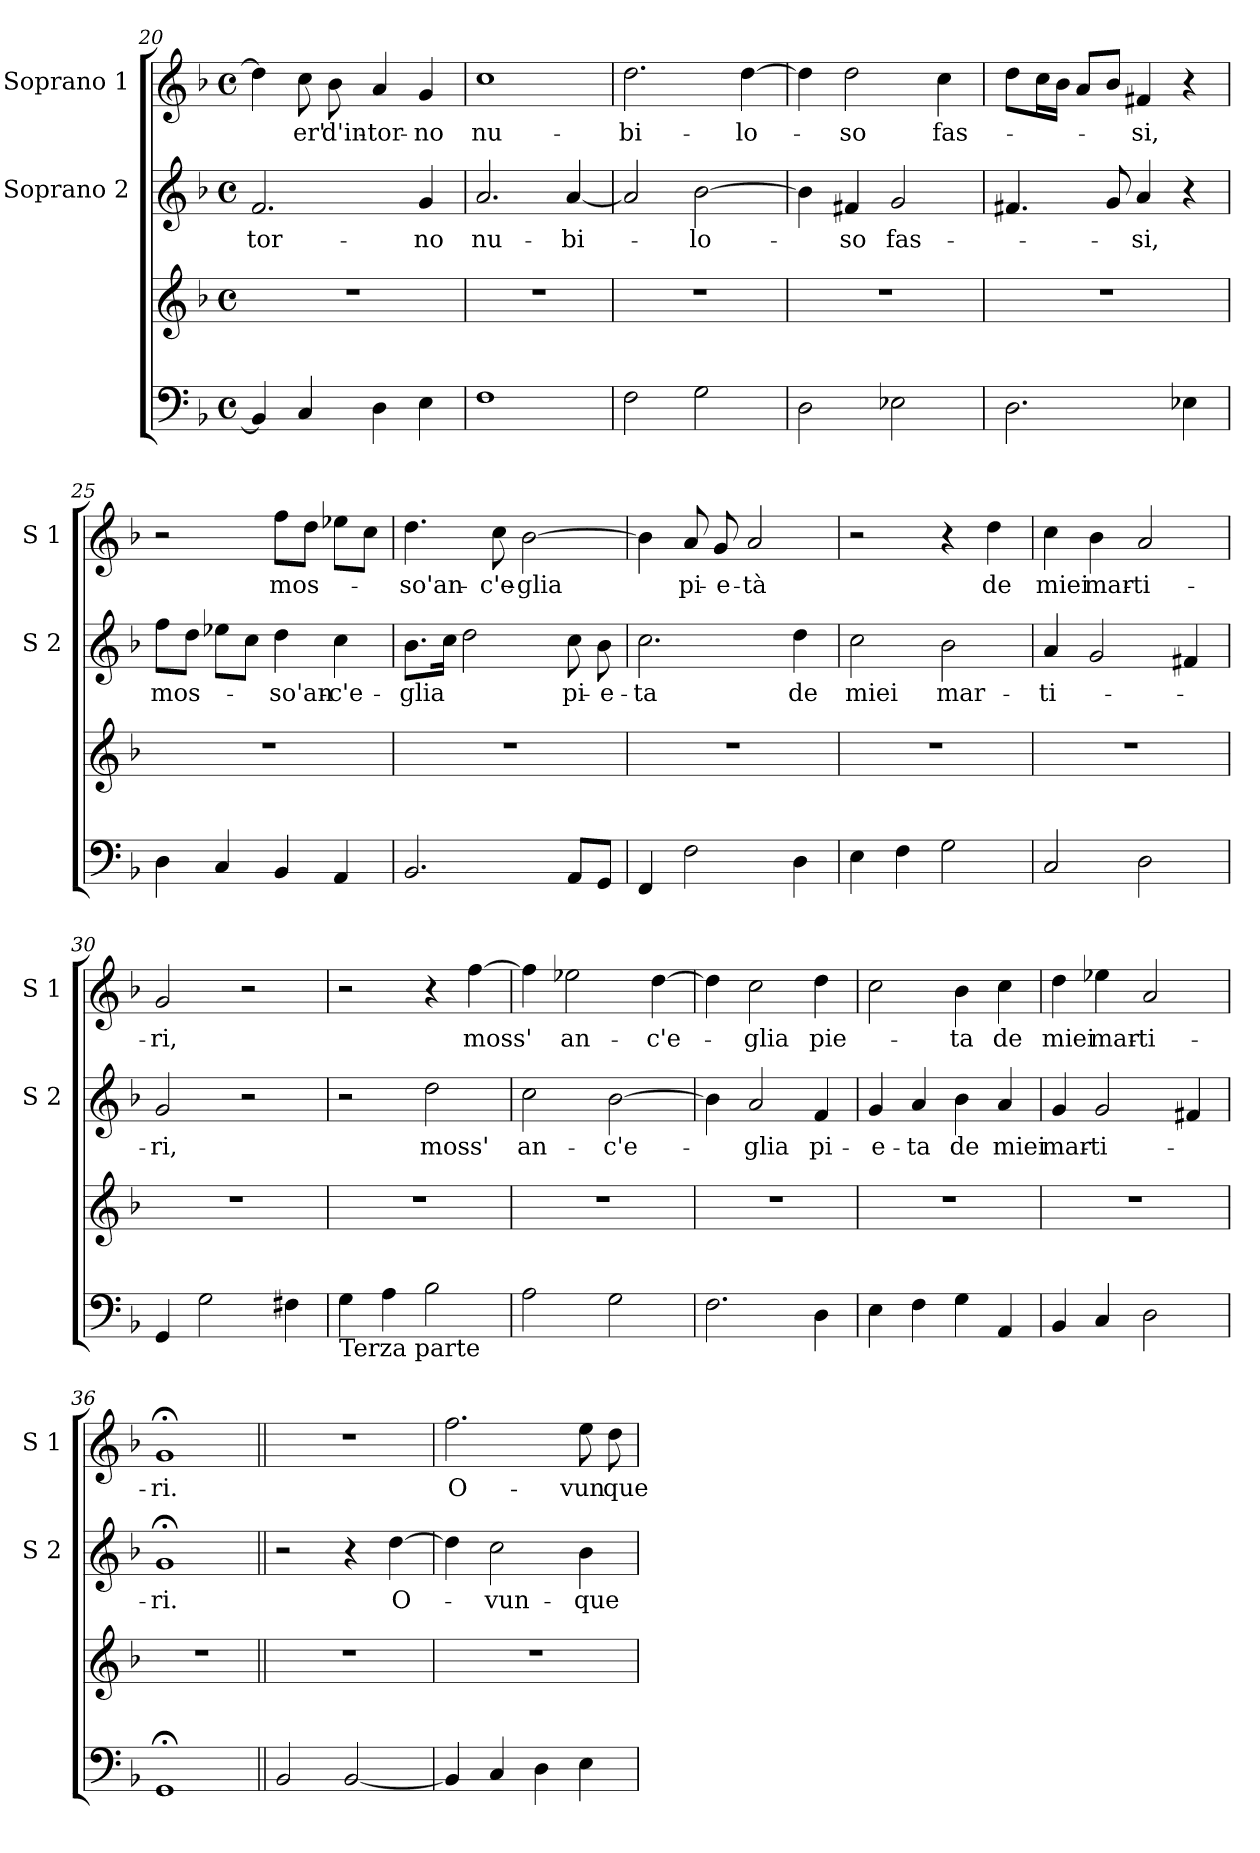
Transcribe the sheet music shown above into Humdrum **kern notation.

**kern	**kern	**kern	**text	**kern	**text
*part3	*part3	*part2	*part2	*part1	*part1
*staff4	*staff3	*staff2	*staff2	*staff1	*staff1
*	*	*I"Soprano 2	*	*I"Soprano 1	*
*	*	*I'S 2	*	*I'S 1	*
*clefF4	*clefG2	*clefG2	*	*clefG2	*
*k[b-]	*k[b-]	*k[b-]	*	*k[b-]	*
*F:	*F:	*F:	*	*F:	*
*M4/4	*M4/4	*M4/4	*	*M4/4	*
*met(c)	*met(c)	*met(c)	*	*met(c)	*
=20	=20	=20	=20	=20	=20
!	!	!	!LO:LY:b	!	!
4BB-/]	1r	2.f/	-tor-	4dd\]	.
!	!	!	!	!	!LO:LY:b
4C/	.	.	.	8cc\	-er'
!	!	!	!	!	!LO:LY:b
.	.	.	.	8b-\	d'in-
!	!	!	!	!	!LO:LY:b
4D\	.	.	.	4a/	-tor-
!	!	!	!LO:LY:b	!	!LO:LY:b
4E\	.	4g/	-no	4g/	-no
=21	=21	=21	=21	=21	=21
!	!	!	!LO:LY:b	!	!LO:LY:b
1F	1r	2.a/	nu-	1cc	nu-
!	!	!	!LO:LY:b	!	!
.	.	[4a/	-bi-	.	.
=22	=22	=22	=22	=22	=22
!	!	!	!	!	!LO:LY:b
2F\	1r	2a/]	.	2.dd\	-bi-
!	!	!	!LO:LY:b	!	!
2G\	.	[2b-\	-lo-	.	.
!	!	!	!	!	!LO:LY:b
.	.	.	.	[4dd\	-lo-
=23	=23	=23	=23	=23	=23
2D\	1r	4b-\]	.	4dd\]	.
!	!	!	!LO:LY:b	!	!LO:LY:b
.	.	4f#X/	-so	2dd\	-so
!	!	!	!LO:LY:b	!	!
2E-X\	.	2g/	fas-	.	.
!	!	!	!	!	!LO:LY:b
.	.	.	.	4cc\	fas-
=24	=24	=24	=24	=24	=24
2.D\	1r	4.f#X/	.	8dd\L	.
.	.	.	.	16cc\L	.
.	.	.	.	16b-\JJ	.
.	.	.	.	8a/L	.
.	.	8g/	.	8b-/J	.
!	!	!	!LO:LY:b	!	!LO:LY:b
.	.	4a/	-si,	4f#X/	-si,
4E-X\	.	4r	.	4r	.
!!LO:LB:g=z
=25	=25	=25	=25	=25	=25
!	!	!	!LO:LY:b	!	!
4D\	1r	8ff\L	mos-	2r	.
.	.	8dd\J	.	.	.
4C/	.	8ee-X\L	.	.	.
.	.	8cc\J	.	.	.
!	!	!	!LO:LY:b	!	!LO:LY:b
4BB-/	.	4dd\	-so'an-	8ff\L	mos-
.	.	.	.	8dd\J	.
!	!	!	!LO:LY:b	!	!
4AA/	.	4cc\	-c'e-	8ee-X\L	.
.	.	.	.	8cc\J	.
=26	=26	=26	=26	=26	=26
!	!	!	!LO:LY:b	!	!LO:LY:b
2.BB-/	1r	8.b-\L	-glia	4.dd\	-so'an-
.	.	16cc\Jk	.	.	.
.	.	2dd\	.	.	.
!	!	!	!	!	!LO:LY:b
.	.	.	.	8cc\	-c'e-
!	!	!	!	!	!LO:LY:b
.	.	.	.	[2b-\	-glia
!	!	!	!LO:LY:b	!	!
8AA/L	.	8cc\	pi-	.	.
!	!	!	!LO:LY:b	!	!
8GG/J	.	8b-\	-e-	.	.
=27	=27	=27	=27	=27	=27
!	!	!	!LO:LY:b	!	!
4FF/	1r	2.cc\	-ta	4b-\]	.
!	!	!	!	!	!LO:LY:b
2F\	.	.	.	8a/	pi-
!	!	!	!	!	!LO:LY:b
.	.	.	.	8g/	-e-
!	!	!	!	!	!LO:LY:b
.	.	.	.	2a/	-tà
!	!	!	!LO:LY:b	!	!
4D\	.	4dd\	de	.	.
=28	=28	=28	=28	=28	=28
!	!	!	!LO:LY:b	!	!
4E\	1r	2cc\	miei	2r	.
4F\	.	.	.	.	.
!	!	!	!LO:LY:b	!	!
2G\	.	2b-\	mar-	4r	.
!	!	!	!	!	!LO:LY:b
.	.	.	.	4dd\	de
=29	=29	=29	=29	=29	=29
!	!	!	!LO:LY:b	!	!LO:LY:b
2C/	1r	4a/	-ti-	4cc\	miei
!	!	!	!	!	!LO:LY:b
.	.	2g/	.	4b-\	mar-
!	!	!	!	!	!LO:LY:b
2D\	.	.	.	2a/	-ti-
.	.	4f#X/	.	.	.
=30	=30	=30	=30	=30	=30
!	!	!	!LO:LY:b	!	!LO:LY:b
4GG/	1r	2g/	-ri,	2g/	-ri,
2G\	.	.	.	.	.
.	.	2r	.	2r	.
4F#X\	.	.	.	.	.
!!LO:PB:g=z
=31	=31	=31	=31	=31	=31
!LO:TX:b:t=Terza parte	!	!	!	!	!
4G\	1r	2r	.	2r	.
4A\	.	.	.	.	.
!	!	!	!LO:LY:b	!	!
2B-\	.	2dd\	moss'	4r	.
!	!	!	!	!	!LO:LY:b
.	.	.	.	[4ff\	moss'
=32	=32	=32	=32	=32	=32
!	!	!	!LO:LY:b	!	!
2A\	1r	2cc\	an-	4ff\]	.
!	!	!	!	!	!LO:LY:b
.	.	.	.	2ee-X\	an-
!	!	!	!LO:LY:b	!	!
2G\	.	[2b-\	-c'e-	.	.
!	!	!	!	!	!LO:LY:b
.	.	.	.	[4dd\	-c'e-
=33	=33	=33	=33	=33	=33
2.F\	1r	4b-\]	.	4dd\]	.
!	!	!	!LO:LY:b	!	!LO:LY:b
.	.	2a/	-glia	2cc\	-glia
!	!	!	!LO:LY:b	!	!LO:LY:b
4D\	.	4f/	pi-	4dd\	pie-
=34	=34	=34	=34	=34	=34
!	!	!	!LO:LY:b	!	!
4E\	1r	4g/	-e-	2cc\	.
!	!	!	!LO:LY:b	!	!
4F\	.	4a/	-ta	.	.
!	!	!	!LO:LY:b	!	!LO:LY:b
4G\	.	4b-\	de	4b-\	-ta
!	!	!	!LO:LY:b	!	!LO:LY:b
4AA/	.	4a/	miei	4cc\	de
=35	=35	=35	=35	=35	=35
!	!	!	!LO:LY:b	!	!LO:LY:b
4BB-/	1r	4g/	mar-	4dd\	miei
!	!	!	!LO:LY:b	!	!LO:LY:b
4C/	.	2g/	-ti-	4ee-X\	mar-
!	!	!	!	!	!LO:LY:b
2D\	.	.	.	2a/	-ti-
.	.	4f#X/	.	.	.
=36	=36	=36	=36	=36	=36
!	!	!	!LO:LY:b	!	!LO:LY:b
1GG;<	1r	1g;<	-ri.	1g;<	-ri.
!!LO:LB:g=z
=37||	=37||	=37||	=37||	=37||	=37||
2BB-/	1r	2r	.	1r	.
[2BB-/	.	4r	.	.	.
!	!	!	!LO:LY:b	!	!
.	.	[4dd\	O-	.	.
=38	=38	=38	=38	=38	=38
!	!	!	!	!	!LO:LY:b
4BB-/]	1r	4dd\]	.	2.ff\	O-
!	!	!	!LO:LY:b	!	!
4C/	.	2cc\	-vun-	.	.
4D\	.	.	.	.	.
!	!	!	!LO:LY:b	!	!LO:LY:b
4E\	.	4b-\	-que	8ee\	-vun
!	!	!	!	!	!LO:LY:b
.	.	.	.	8dd\	que
=	=	=	=	=	=
*-	*-	*-	*-	*-	*-
